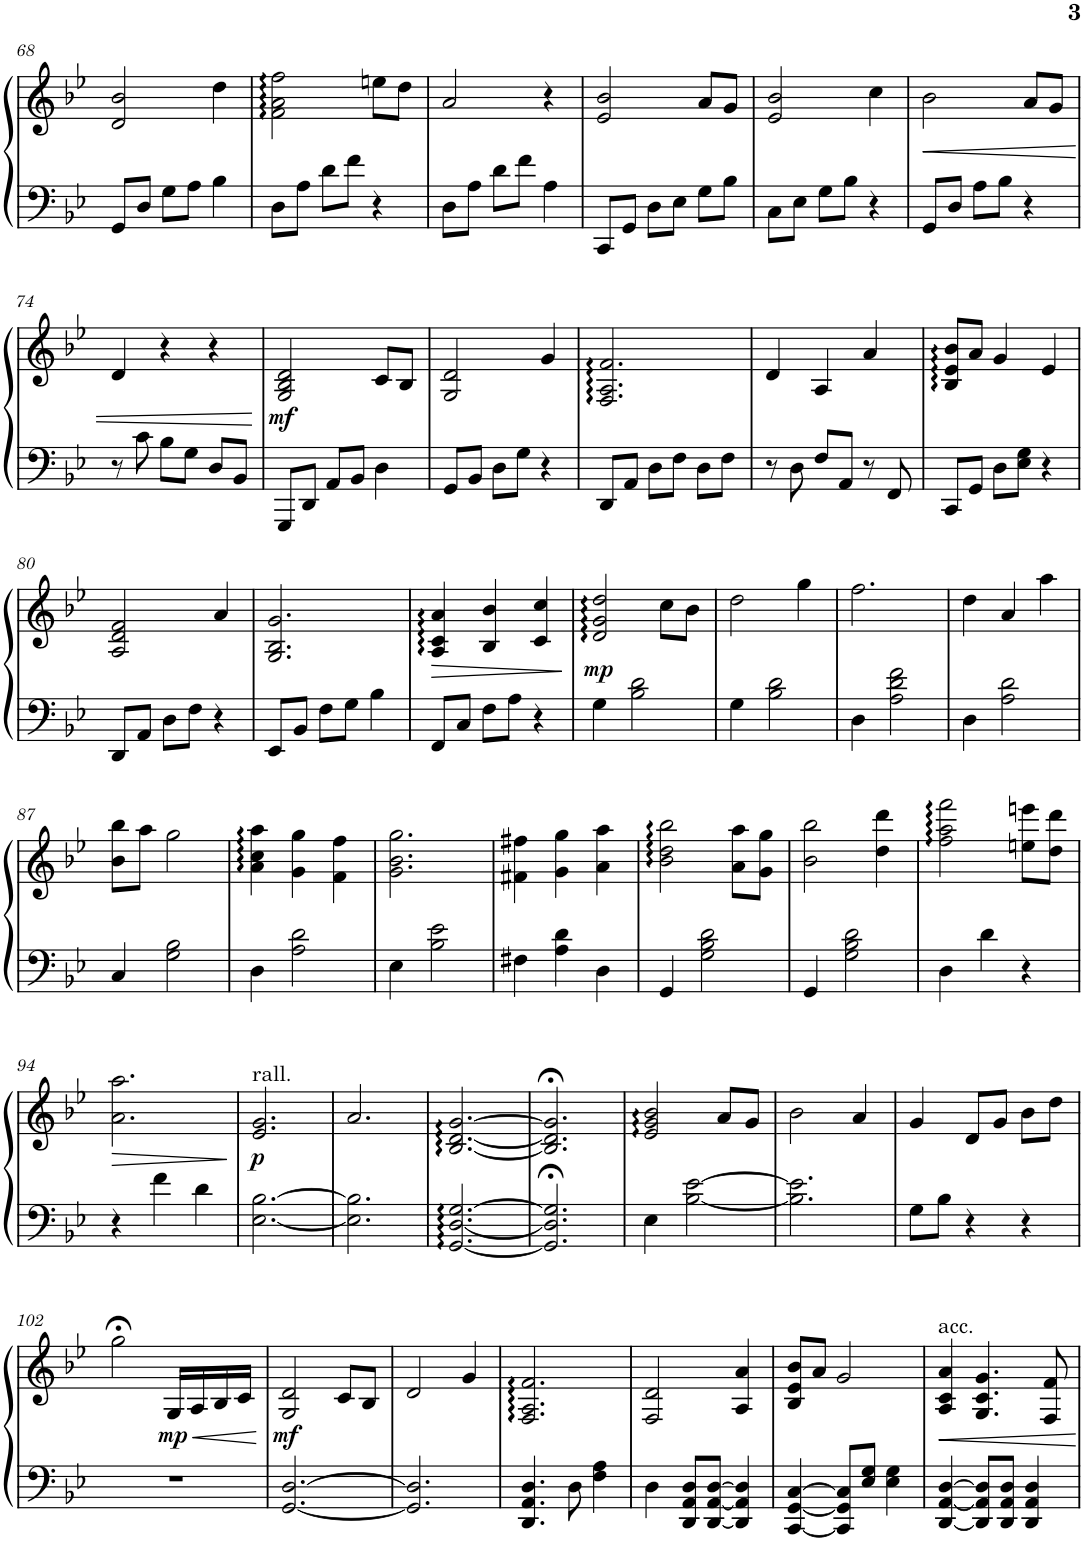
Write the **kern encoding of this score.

**kern	**kern	**dynam
*part1	*part1	*part1
*staff2	*staff1	*staff1/2
*I"Piano	*	*
*I'Pno.	*	*
!!LO:PB:g=z
*clefF4	*clefG2	*
*k[b-e-]	*k[b-e-]	*
*M3/4	*M3/4	*
=68	=68	=68
8GG/L	2d/ 2b-/	.
8D/J	.	.
8G\L	.	.
8A\J	.	.
4B-\	4dd\	.
=69	=69	=69
8D\L	2f\ 2a\ 2ff\	.
8A\J	.	.
8d\L	.	.
8f\J	.	.
4r	8een\L	.
.	8dd\J	.
=70	=70	=70
8D\L	2a/	.
8A\J	.	.
8d\L	.	.
8f\J	.	.
4A\	4r	.
=71	=71	=71
8CC/L	2e-/ 2b-/	.
8GG/J	.	.
8D\L	.	.
8E-\J	.	.
8G\L	8a/L	.
8B-\J	8g/J	.
=72	=72	=72
8C\L	2e-/ 2b-/	.
8E-\J	.	.
8G\L	.	.
8B-\J	.	.
4r	4cc\	.
=73	=73	=73
!	!	!LO:HP:b
8GG/L	2b-\	<
8D/J	.	.
8A\L	.	.
8B-\J	.	.
4r	8a/L	.
.	8g/J	.
!!LO:LB:g=z
=74	=74	=74
8r	4d/	.
8c\	.	.
8B-\L	4r	.
8G\J	.	.
8D/L	4r	.
8BB-/J	.	.
.	.	[
=75	=75	=75
!	!	!LO:DY:b
8GGG/L	2G/ 2B-/ 2d/	mf
8DD/J	.	.
8AA/L	.	.
8BB-/J	.	.
4D\	8c/L	.
.	8B-/J	.
=76	=76	=76
8GG/L	2G/ 2d/	.
8BB-/J	.	.
8D\L	.	.
8G\J	.	.
4r	4g/	.
=77	=77	=77
8DD/L	2.F/ 2.A/ 2.f/	.
8AA/J	.	.
8D\L	.	.
8F\J	.	.
8D\L	.	.
8F\J	.	.
=78	=78	=78
8r	4d/	.
8D\	.	.
8F/L	4A/	.
8AA/J	.	.
8r	4a/	.
8FF/	.	.
=79	=79	=79
8CC/L	8B-/ 8e-/ 8b-/L	.
8GG/J	8a/J	.
8D\L	4g/	.
8E-\ 8G\J	.	.
4r	4e-/	.
!!LO:LB:g=z
=80	=80	=80
8DD/L	2A/ 2d/ 2f/	.
8AA/J	.	.
8D\L	.	.
8F\J	.	.
4r	4a/	.
=81	=81	=81
8EE-/L	2.G/ 2.B-/ 2.g/	.
8BB-/J	.	.
8F\L	.	.
8G\J	.	.
4B-\	.	.
=82	=82	=82
!	!	!LO:HP:b
8FF/L	4A/ 4c/ 4a/	>
8C/J	.	.
8F\L	4B-/ 4b-/	.
8A\J	.	.
4r	4c/ 4cc/	.
.	.	]
=83	=83	=83
!	!	!LO:DY:b
4G\	2d/ 2g/ 2dd/	mp
2B-\ 2d\	.	.
.	8cc\L	.
.	8b-\J	.
=84	=84	=84
4G\	2dd\	.
2B-\ 2d\	.	.
.	4gg\	.
=85	=85	=85
4D\	2.ff\	.
2A\ 2d\ 2f\	.	.
=86	=86	=86
4D\	4dd\	.
2A\ 2d\	4a/	.
.	4aa\	.
!!LO:LB:g=z
=87	=87	=87
4C/	8b-\ 8bb-\L	.
.	8aa\J	.
2G\ 2B-\	2gg\	.
=88	=88	=88
4D\	4a\ 4cc\ 4aa\	.
2A\ 2d\	4g\ 4gg\	.
.	4f\ 4ff\	.
=89	=89	=89
4E-\	2.g\ 2.b-\ 2.gg\	.
2B-\ 2e-\	.	.
=90	=90	=90
4F#X\	4f#X\ 4ff#X\	.
4A\ 4d\	4g\ 4gg\	.
4D\	4a\ 4aa\	.
=91	=91	=91
4GG/	2b-\ 2dd\ 2bb-\	.
2G\ 2B-\ 2d\	.	.
.	8a\ 8aa\L	.
.	8g\ 8gg\J	.
=92	=92	=92
4GG/	2b-\ 2bb-\	.
2G\ 2B-\ 2d\	.	.
.	4dd\ 4ddd\	.
=93	=93	=93
4D\	2ff\ 2aa\ 2fff\	.
4d\	.	.
4r	8een\ 8eeen\L	.
.	8dd\ 8ddd\J	.
!!LO:LB:g=z
=94	=94	=94
!	!	!LO:HP:b
4r	2.a\ 2.aa\	>
4f\	.	.
4d\	.	.
.	.	]
=95	=95	=95
!	!LO:TX:a:t=rall.	!
!	!	!LO:DY:b
[2.E-\ [2.B-\	2.e-/ 2.g/	p
=96	=96	=96
2.E-\] 2.B-\]	2.a/	.
=97	=97	=97
[2.GG/ [2.D/ [2.G/	[2.B-/ [2.d/ [2.g/	.
=98	=98	=98
2.GG/];< 2.D/];< 2.G/];<	2.B-/];< 2.d/];< 2.g/];<	.
=99	=99	=99
4E-\	2e-/ 2g/ 2b-/	.
[2B-\ [2e-\	.	.
.	8a/L	.
.	8g/J	.
=100	=100	=100
2.B-\] 2.e-\]	2b-\	.
.	4a/	.
=101	=101	=101
8G\L	4g/	.
8B-\J	.	.
4r	8d/L	.
.	8g/J	.
4r	8b-\L	.
.	8dd\J	.
!!LO:LB:g=z
=102	=102	=102
2.r	2gg;<\	.
!	!	!LO:HP:b
!	!	!LO:DY:n=1:b
.	16G/LL	< mp
.	16A/	.
.	16B-/	.
.	16c/JJ	.
.	.	[
=103	=103	=103
!	!	!LO:DY:b
[2.GG/ [2.D/	2G/ 2d/	mf
.	8c/L	.
.	8B-/J	.
=104	=104	=104
2.GG/] 2.D/]	2d/	.
.	4g/	.
=105	=105	=105
4.DD/ 4.AA/ 4.D/	2.F/ 2.A/ 2.f/	.
8D\	.	.
4F\ 4A\	.	.
=106	=106	=106
4D\	2F/ 2d/	.
8DD/ 8AA/ 8D/L	.	.
[8DD/ [8AA/ [8D/J	.	.
4DD/] 4AA/] 4D/]	4A/ 4a/	.
=107	=107	=107
[4CC/ [4GG/ [4C/	8B-/ 8e-/ 8b-/L	.
.	8a/J	.
8CC/] 8GG/] 8C/]L	2g/	.
8E-/ 8G/J	.	.
4E-\ 4G\	.	.
=108	=108	=108
!	!LO:TX:a:t=acc.	!
[4DD/ [4AA/ [4D/	4A/ 4c/ 4a/	.
8DD/] 8AA/] 8D/]L	4.G/ 4.c/ 4.g/	.
8DD/ 8AA/ 8D/J	.	.
4DD/ 4AA/ 4D/	.	.
.	8F/ 8f/	.
=	=	=
*-	*-	*-
